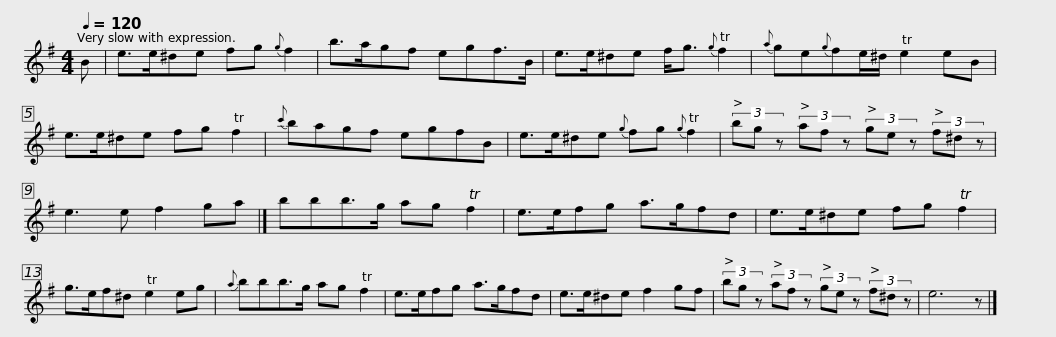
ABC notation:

X:1
L:1/8
Q:1/4=120
M:4/4
I:linebreak $
K:Emin
V:1 treble
V:1
 B | e>e^de fg{g} f2 | b>agf egf>B | e>e^de f<g{g} Tf2 |{a} ge{g}fe/^d/ Te2 eB |$ %5
 e>e^de fg Tf2 |{c'} bagf egfB | e>e^de{g} fg{g} Tf2 | (3bg z (3af z (3ge z (3f^d z |$ e3 e f2 ga |] %10
 bbb>g ag Tf2 | e>efg a>gfd | e>e^de fg Tf2 | g>ef^d Te2 eg |${a} bbb>g ag Tf2 | %15
 e>efg a>gfd | e>e^de f2 gf | (3bg z (3af z (3ge z (3f^d z | e6 z |] %19
